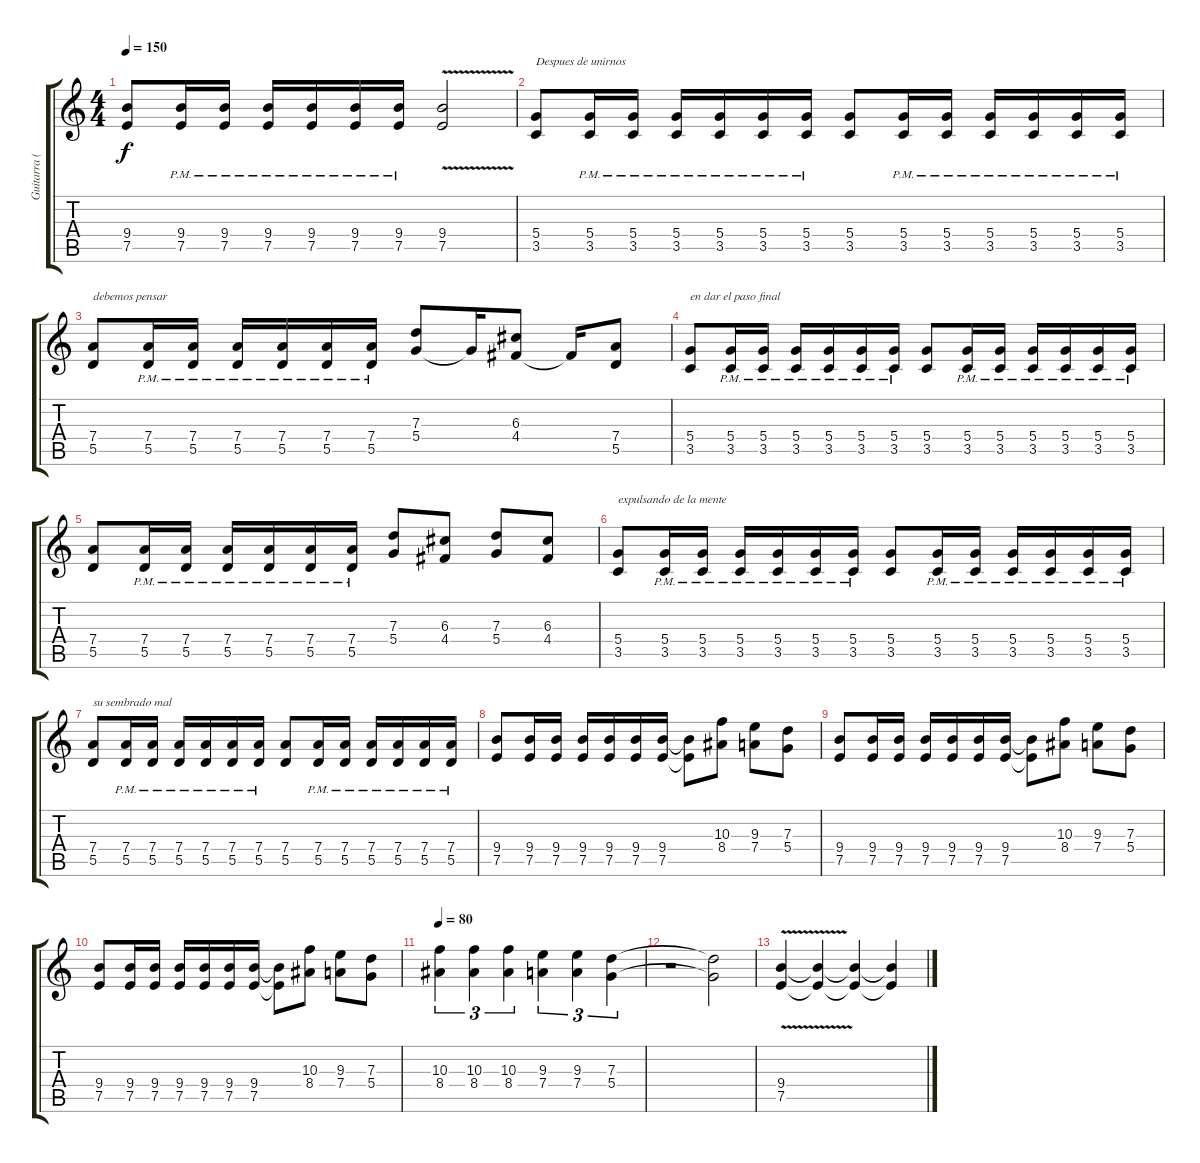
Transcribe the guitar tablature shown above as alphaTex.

\track ("Guitarra (base)" "Guitarra (") {instrument overdrivenguitar}
\staff {score tabs}
\tuning (E4 B3 G3 D3 A2 E2) {hide}
\ts (4 4)
\tempo 150
\clef g2
\ks c
(9.4 7.5).8{dy f} (9.4{pm} 7.5{pm}).16 (9.4{pm} 7.5{pm}).16 (9.4{pm} 7.5{pm}).16 (9.4{pm} 7.5{pm}).16 (9.4{pm} 7.5{pm}).16 (9.4{pm} 7.5{pm}).16 (9.4{v} 7.5).2 |
(5.4 3.5).8{txt "Despues de unirnos"} (5.4{pm} 3.5{pm}).16 (5.4{pm} 3.5{pm}).16 (5.4{pm} 3.5{pm}).16 (5.4{pm} 3.5{pm}).16 (5.4{pm} 3.5{pm}).16 (5.4{pm} 3.5{pm}).16 (5.4 3.5).8 (5.4{pm} 3.5{pm}).16 (5.4{pm} 3.5{pm}).16 (5.4{pm} 3.5{pm}).16 (5.4{pm} 3.5{pm}).16 (5.4{pm} 3.5{pm}).16 (5.4{pm} 3.5{pm}).16 |
(7.4 5.5).8{txt "debemos pensar"} (7.4{pm} 5.5{pm}).16 (7.4{pm} 5.5{pm}).16 (7.4{pm} 5.5{pm}).16 (7.4{pm} 5.5{pm}).16 (7.4{pm} 5.5{pm}).16 (7.4{pm} 5.5{pm}).16 (7.3 5.4).8 5.4{t}.16 (6.3 4.4).8 4.4{t}.16 (7.4 5.5).8 |
(5.4 3.5).8{txt "en dar el paso final"} (5.4{pm} 3.5{pm}).16 (5.4{pm} 3.5{pm}).16 (5.4{pm} 3.5{pm}).16 (5.4{pm} 3.5{pm}).16 (5.4{pm} 3.5{pm}).16 (5.4{pm} 3.5{pm}).16 (5.4 3.5).8 (5.4{pm} 3.5{pm}).16 (5.4{pm} 3.5{pm}).16 (5.4{pm} 3.5{pm}).16 (5.4{pm} 3.5{pm}).16 (5.4{pm} 3.5{pm}).16 (5.4{pm} 3.5{pm}).16 |
(7.4 5.5).8 (7.4{pm} 5.5{pm}).16 (7.4{pm} 5.5{pm}).16 (7.4{pm} 5.5{pm}).16 (7.4{pm} 5.5{pm}).16 (7.4{pm} 5.5{pm}).16 (7.4{pm} 5.5{pm}).16 (7.3 5.4).8 (6.3 4.4).8 (7.3 5.4).8 (6.3 4.4).8 |
(5.4 3.5).8{txt "expulsando de la mente"} (5.4{pm} 3.5{pm}).16 (5.4{pm} 3.5{pm}).16 (5.4{pm} 3.5{pm}).16 (5.4{pm} 3.5{pm}).16 (5.4{pm} 3.5{pm}).16 (5.4{pm} 3.5{pm}).16 (5.4 3.5).8 (5.4{pm} 3.5{pm}).16 (5.4{pm} 3.5{pm}).16 (5.4{pm} 3.5{pm}).16 (5.4{pm} 3.5{pm}).16 (5.4{pm} 3.5{pm}).16 (5.4{pm} 3.5{pm}).16 |
(7.4 5.5).8{txt "su sembrado mal"} (7.4{pm} 5.5{pm}).16 (7.4{pm} 5.5{pm}).16 (7.4{pm} 5.5{pm}).16 (7.4{pm} 5.5{pm}).16 (7.4{pm} 5.5{pm}).16 (7.4{pm} 5.5{pm}).16 (7.4 5.5).8 (7.4{pm} 5.5{pm}).16 (7.4{pm} 5.5{pm}).16 (7.4{pm} 5.5{pm}).16 (7.4{pm} 5.5{pm}).16 (7.4{pm} 5.5{pm}).16 (7.4{pm} 5.5{pm}).16 |
(9.4 7.5).8 (9.4 7.5).16 (9.4 7.5).16 (9.4 7.5).16 (9.4 7.5).16 (9.4 7.5).16 (9.4 7.5).16 (9.4{t} 7.5{t}).8 (10.3 8.4).8 (9.3 7.4).8 (7.3 5.4).8 |
(9.4 7.5).8 (9.4 7.5).16 (9.4 7.5).16 (9.4 7.5).16 (9.4 7.5).16 (9.4 7.5).16 (9.4 7.5).16 (9.4{t} 7.5{t}).8 (10.3 8.4).8 (9.3 7.4).8 (7.3 5.4).8 |
(9.4 7.5).8 (9.4 7.5).16 (9.4 7.5).16 (9.4 7.5).16 (9.4 7.5).16 (9.4 7.5).16 (9.4 7.5).16 (9.4{t} 7.5{t}).8 (10.3 8.4).8 (9.3 7.4).8 (7.3 5.4).8 |
\tempo 80
(10.3 8.4).4{tu (3 2)} (10.3 8.4).4{tu (3 2)} (10.3 8.4).4{tu (3 2)} (9.3 7.4).4{tu (3 2)} (9.3 7.4).4{tu (3 2)} (7.3 5.4).4{tu (3 2)} |
r.2 (7.3{t} 5.4{t}).2 |
(9.4{v} 7.5).4 (9.4{t} 7.5{t}).4 (9.4{t} 7.5{t}).4 (9.4{t} 7.5{t}).4
